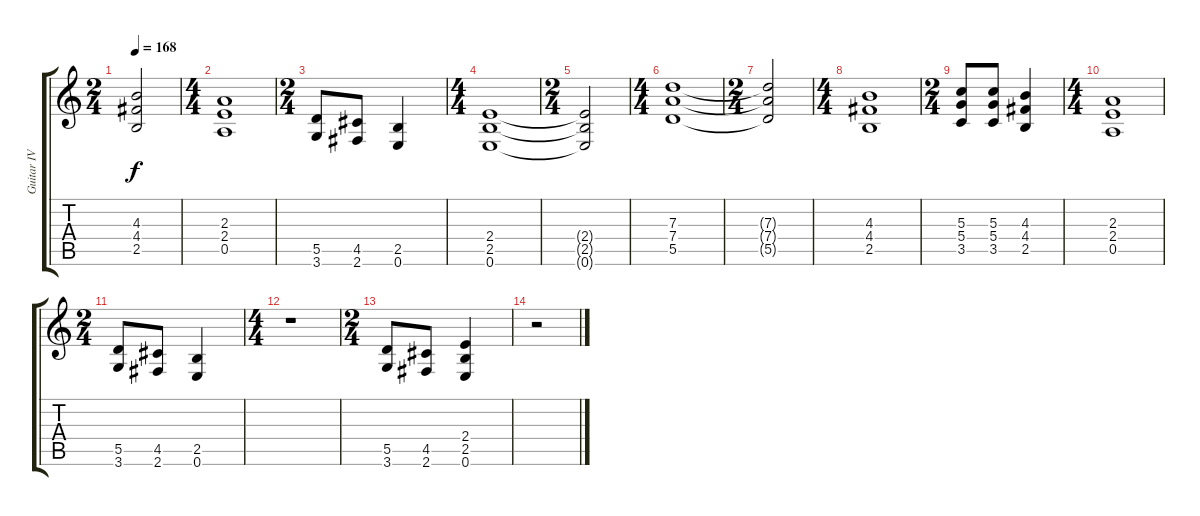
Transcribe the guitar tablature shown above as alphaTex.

\track ("Guitar IV Overdrive/Dist" "Guitar IV ") {instrument overdrivenguitar}
\staff {score tabs}
\tuning (E4 B3 G3 D3 A2 E2) {hide}
\ts (2 4)
\tempo 168
\clef g2
\ks c
(4.3{t} 4.4{t} 2.5{t}).2{dy f} |
\ts (4 4)
(2.3 2.4 0.5).1{instrument distortionguitar} |
\ts (2 4)
(5.5 3.6).8{instrument distortionguitar} (4.5 2.6).8 (2.5 0.6).4 |
\ts (4 4)
(2.4 2.5 0.6).1{instrument distortionguitar} |
\ts (2 4)
(2.4{t} 2.5{t} 0.6{t}).2 |
\ts (4 4)
(7.3 7.4 5.5).1{instrument distortionguitar} |
\ts (2 4)
(7.3{t} 7.4{t} 5.5{t}).2 |
\ts (4 4)
(4.3 4.4 2.5).1{instrument distortionguitar} |
\ts (2 4)
(5.3 5.4 3.5).8{instrument distortionguitar} (5.3 5.4 3.5).8 (4.3 4.4 2.5).4 |
\ts (4 4)
(2.3 2.4 0.5).1{instrument distortionguitar} |
\ts (2 4)
(5.5 3.6).8{instrument distortionguitar} (4.5 2.6).8 (2.5 0.6).4 |
\ts (4 4)
r.1 |
\ts (2 4)
(5.5 3.6).8{instrument distortionguitar} (4.5 2.6).8 (2.4 2.5 0.6).4 |
r.2
